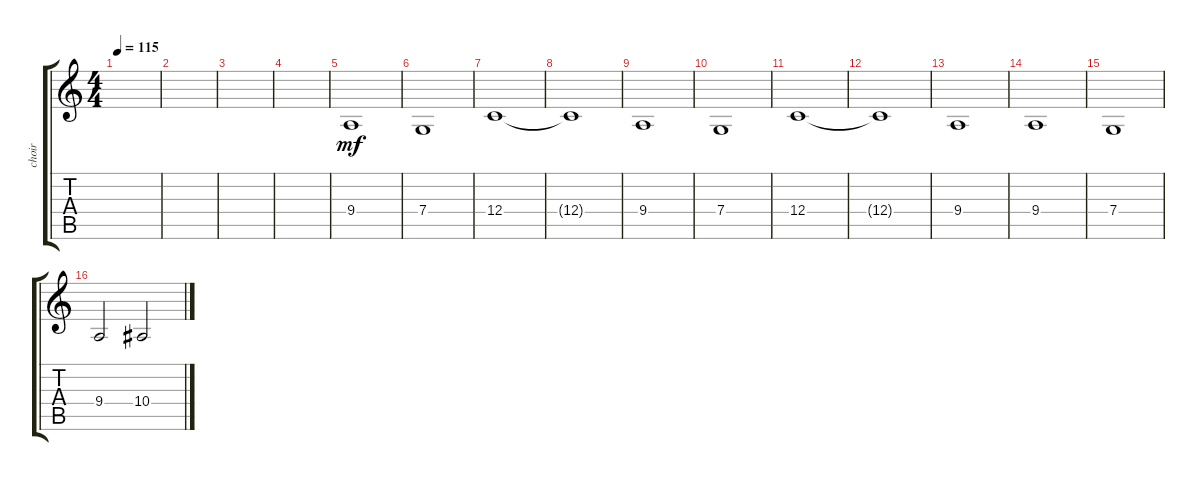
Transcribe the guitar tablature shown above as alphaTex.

\track ("choir" "choir") {instrument choiraahs}
\staff {score tabs}
\tuning (D4 A3 F3 C3 G2 D2) {hide}
\ts (4 4)
\tempo 115
\clef g2
\ks c
|
|
|
|
9.4.1{dy mf} |
7.4.1 |
12.4.1 |
12.4{t}.1 |
9.4.1 |
7.4.1 |
12.4.1 |
12.4{t}.1 |
9.4.1 |
9.4.1 |
7.4.1 |
9.4.2 10.4.2
